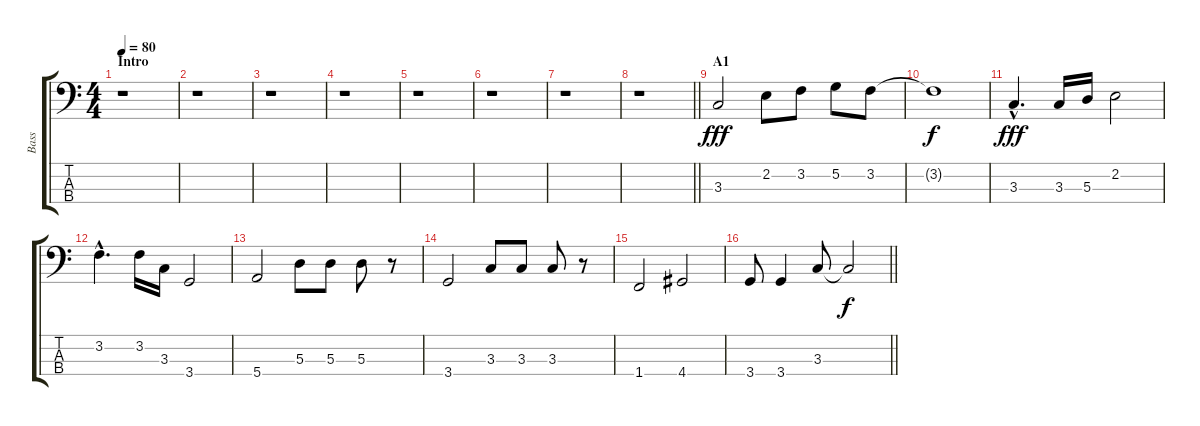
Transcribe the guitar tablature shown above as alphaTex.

\track ("Bass" "Bass") {instrument electricbassfinger}
\staff {score tabs}
\tuning (G2 D2 A1 E1) {hide}
\ts (4 4)
\section ("" "Intro")
\tempo 80
\clef f4
\ks c
r.1{dy fff instrument electricbassfinger} |
r.1 |
r.1 |
r.1 |
r.1 |
r.1 |
r.1 |
\barLineRight lightlight
r.1 |
\section ("" "A1")
3.3.2 2.2.8 3.2.8 5.2.8 3.2.8 |
3.2{t}.1{dy f} |
3.3{hac}.4{d dy fff} 3.3.16 5.3.16 2.2.2 |
3.2{hac}.4{d} 3.2.16 3.3.16 3.4.2 |
5.4.2 5.3.8 5.3.8 5.3.8 r.8 |
3.4.2 3.3.8 3.3.8 3.3.8 r.8 |
1.4.2 4.4.2 |
\barLineRight lightlight
3.4.8 3.4.4 3.3.8 3.3{t}.2{dy f}
